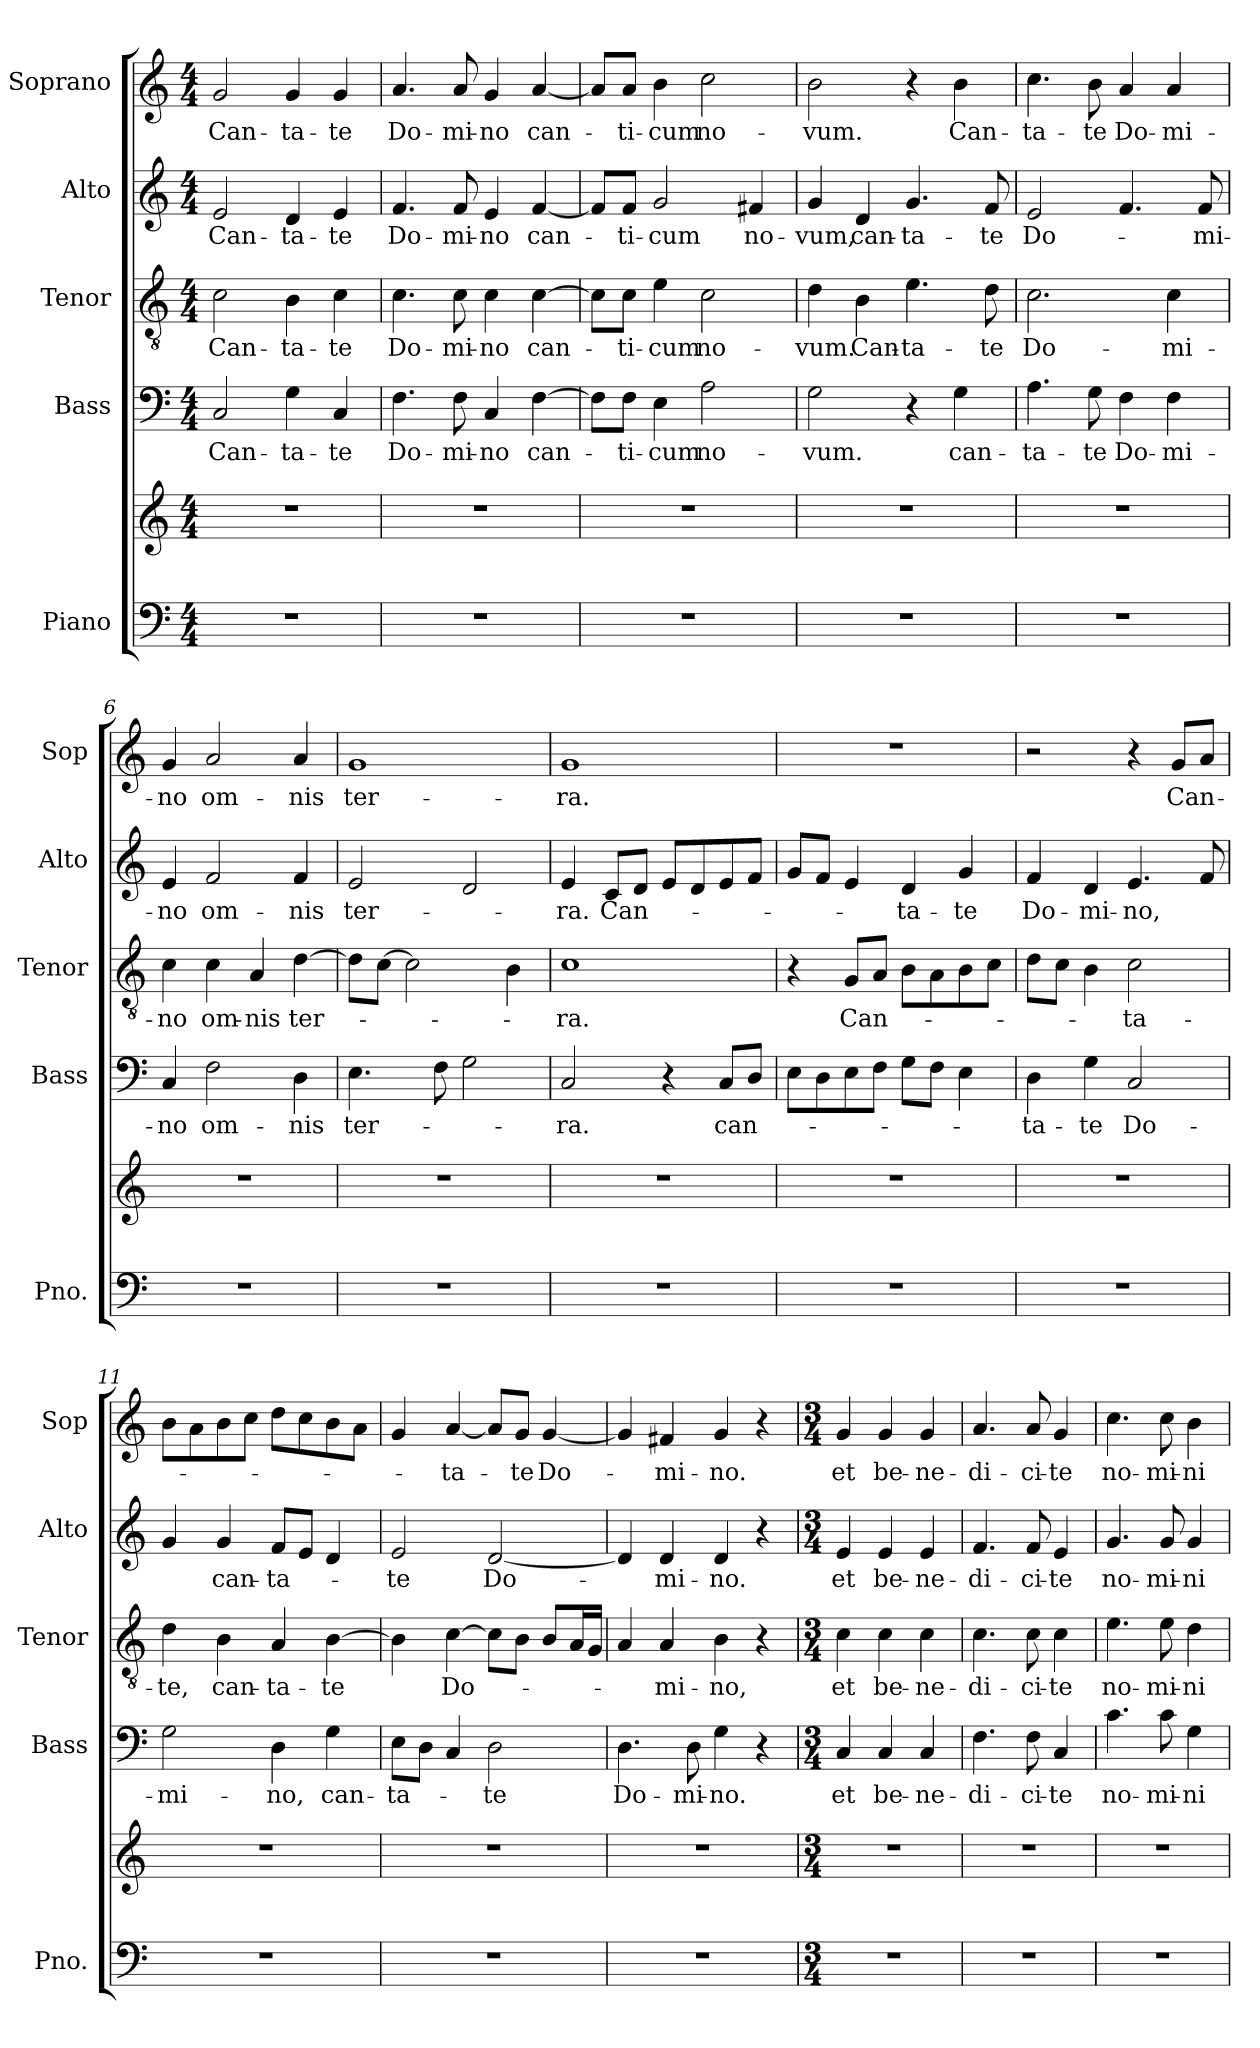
**kern	**kern	**kern	**text	**kern	**text	**kern	**text	**kern	**text
*part5	*part5	*part4	*part4	*part3	*part3	*part2	*part2	*part1	*part1
*staff6	*staff5	*staff4	*staff4	*staff3	*staff3	*staff2	*staff2	*staff1	*staff1
*I"Piano	*	*I"Bass	*	*I"Tenor	*	*I"Alto	*	*I"Soprano	*
*I'Pno.	*	*I'Bass	*	*I'Tenor	*	*I'Alto	*	*I'Sop	*
*clefF4	*clefG2	*clefF4	*	*clefGv2	*	*clefG2	*	*clefG2	*
*k[]	*k[]	*k[]	*	*k[]	*	*k[]	*	*k[]	*
*M4/4	*M4/4	*M4/4	*	*M4/4	*	*M4/4	*	*M4/4	*
*MM120	*MM120	*MM120	*	*MM120	*	*MM120	*	*MM120	*
=1	=1	=1	=1	=1	=1	=1	=1	=1	=1
!	!	!	!LO:LY:b	!	!LO:LY:b	!	!LO:LY:b	!	!LO:LY:b
1r	1r	2C/	Can-	2c\	Can-	2e/	Can-	2g/	Can-
!	!	!	!LO:LY:b	!	!LO:LY:b	!	!LO:LY:b	!	!LO:LY:b
.	.	4G\	-ta-	4B\	-ta-	4d/	-ta-	4g/	-ta-
!	!	!	!LO:LY:b	!	!LO:LY:b	!	!LO:LY:b	!	!LO:LY:b
.	.	4C/	-te	4c\	-te	4e/	-te	4g/	-te
=2	=2	=2	=2	=2	=2	=2	=2	=2	=2
!	!	!	!LO:LY:b	!	!LO:LY:b	!	!LO:LY:b	!	!LO:LY:b
1r	1r	4.F\	Do-	4.c\	Do-	4.f/	Do-	4.a/	Do-
!	!	!	!LO:LY:b	!	!LO:LY:b	!	!LO:LY:b	!	!LO:LY:b
.	.	8F\	-mi-	8c\	-mi-	8f/	-mi-	8a/	-mi-
!	!	!	!LO:LY:b	!	!LO:LY:b	!	!LO:LY:b	!	!LO:LY:b
.	.	4C/	-no	4c\	-no	4e/	-no	4g/	-no
!	!	!	!LO:LY:b	!	!LO:LY:b	!	!LO:LY:b	!	!LO:LY:b
.	.	[4F\	can-	[4c\	can-	[4f/	can-	[4a/	can-
=3	=3	=3	=3	=3	=3	=3	=3	=3	=3
1r	1r	8F\L]	.	8c\L]	.	8f/L]	.	8a/L]	.
!	!	!	!LO:LY:b	!	!LO:LY:b	!	!LO:LY:b	!	!LO:LY:b
.	.	8F\J	-ti-	8c\J	-ti-	8f/J	-ti-	8a/J	-ti-
!	!	!	!LO:LY:b	!	!LO:LY:b	!	!LO:LY:b	!	!LO:LY:b
.	.	4E\	-cum	4e\	-cum	2g/	-cum	4b\	-cum
!	!	!	!LO:LY:b	!	!LO:LY:b	!	!	!	!LO:LY:b
.	.	2A\	no-	2c\	no-	.	.	2cc\	no-
!	!	!	!	!	!	!	!LO:LY:b	!	!
.	.	.	.	.	.	4f#X/	no-	.	.
=4	=4	=4	=4	=4	=4	=4	=4	=4	=4
!	!	!	!LO:LY:b	!	!LO:LY:b	!	!LO:LY:b	!	!LO:LY:b
1r	1r	2G\	-vum.	4d\	-vum.	4g/	-vum,	2b\	-vum.
!	!	!	!	!	!LO:LY:b	!	!LO:LY:b	!	!
.	.	.	.	4B\	Can-	4d/	can-	.	.
!	!	!	!	!	!LO:LY:b	!	!LO:LY:b	!	!
.	.	4r	.	4.e\	-ta-	4.g/	-ta-	4r	.
!	!	!	!LO:LY:b	!	!	!	!	!	!LO:LY:b
.	.	4G\	can-	.	.	.	.	4b\	Can-
!	!	!	!	!	!LO:LY:b	!	!LO:LY:b	!	!
.	.	.	.	8d\	-te	8f/	-te	.	.
=5	=5	=5	=5	=5	=5	=5	=5	=5	=5
!	!	!	!LO:LY:b	!	!LO:LY:b	!	!LO:LY:b	!	!LO:LY:b
1r	1r	4.A\	-ta-	2.c\	Do-	2e/	Do-	4.cc\	-ta-
!	!	!	!LO:LY:b	!	!	!	!	!	!LO:LY:b
.	.	8G\	-te	.	.	.	.	8b\	-te
!	!	!	!LO:LY:b	!	!	!	!	!	!LO:LY:b
.	.	4F\	Do-	.	.	4.f/	.	4a/	Do-
!	!	!	!LO:LY:b	!	!LO:LY:b	!	!	!	!LO:LY:b
.	.	4F\	-mi-	4c\	-mi-	.	.	4a/	-mi-
!	!	!	!	!	!	!	!LO:LY:b	!	!
.	.	.	.	.	.	8f/	-mi-	.	.
!!LO:PB:g=z
=6	=6	=6	=6	=6	=6	=6	=6	=6	=6
!	!	!	!LO:LY:b	!	!LO:LY:b	!	!LO:LY:b	!	!LO:LY:b
1r	1r	4C/	-no	4c\	-no	4e/	-no	4g/	-no
!	!	!	!LO:LY:b	!	!LO:LY:b	!	!LO:LY:b	!	!LO:LY:b
.	.	2F\	om-	4c\	om-	2f/	om-	2a/	om-
!	!	!	!	!	!LO:LY:b	!	!	!	!
.	.	.	.	4A/	-nis	.	.	.	.
!	!	!	!LO:LY:b	!	!LO:LY:b	!	!LO:LY:b	!	!LO:LY:b
.	.	4D\	-nis	[4d\	ter-	4f/	-nis	4a/	-nis
=7	=7	=7	=7	=7	=7	=7	=7	=7	=7
!	!	!	!LO:LY:b	!	!	!	!LO:LY:b	!	!LO:LY:b
1r	1r	4.E\	ter-	8d\L]	.	2e/	ter-	1g	ter-
.	.	.	.	[8c\J	.	.	.	.	.
.	.	.	.	2c\]	.	.	.	.	.
.	.	8F\	.	.	.	.	.	.	.
.	.	2G\	.	.	.	2d/	.	.	.
.	.	.	.	4B\	.	.	.	.	.
=8	=8	=8	=8	=8	=8	=8	=8	=8	=8
!	!	!	!LO:LY:b	!	!LO:LY:b	!	!LO:LY:b	!	!LO:LY:b
1r	1r	2C/	-ra.	1c	-ra.	4e/	-ra.	1g	-ra.
!	!	!	!	!	!	!	!LO:LY:b	!	!
.	.	.	.	.	.	8c/L	Can-	.	.
.	.	.	.	.	.	8d/J	.	.	.
.	.	4r	.	.	.	8e/L	.	.	.
.	.	.	.	.	.	8d/	.	.	.
!	!	!	!LO:LY:b	!	!	!	!	!	!
.	.	8C/L	can-	.	.	8e/	.	.	.
.	.	8D/J	.	.	.	8f/J	.	.	.
=9	=9	=9	=9	=9	=9	=9	=9	=9	=9
1r	1r	8E\L	.	4r	.	8g/L	.	1r	.
.	.	8D\	.	.	.	8f/J	.	.	.
!	!	!	!	!	!LO:LY:b	!	!	!	!
.	.	8E\	.	8G/L	Can-	4e/	.	.	.
.	.	8F\J	.	8A/J	.	.	.	.	.
!	!	!	!	!	!	!	!LO:LY:b	!	!
.	.	8G\L	.	8B\L	.	4d/	-ta-	.	.
.	.	8F\J	.	8A\	.	.	.	.	.
!	!	!	!	!	!	!	!LO:LY:b	!	!
.	.	4E\	.	8B\	.	4g/	-te	.	.
.	.	.	.	8c\J	.	.	.	.	.
=10	=10	=10	=10	=10	=10	=10	=10	=10	=10
!	!	!	!LO:LY:b	!	!	!	!LO:LY:b	!	!
1r	1r	4D\	-ta-	8d\L	.	4f/	Do-	2r	.
.	.	.	.	8c\J	.	.	.	.	.
!	!	!	!LO:LY:b	!	!	!	!LO:LY:b	!	!
.	.	4G\	-te	4B\	.	4d/	-mi-	.	.
!	!	!	!LO:LY:b	!	!LO:LY:b	!	!LO:LY:b	!	!
.	.	2C/	Do-	2c\	-ta-	4.e/	-no,	4r	.
!	!	!	!	!	!	!	!	!	!LO:LY:b
.	.	.	.	.	.	.	.	8g/L	Can-
.	.	.	.	.	.	8f/	.	8a/J	.
!!LO:LB:g=z
=11	=11	=11	=11	=11	=11	=11	=11	=11	=11
!	!	!	!LO:LY:b	!	!LO:LY:b	!	!	!	!
1r	1r	2G\	-mi-	4d\	-te,	4g/	.	8b\L	.
.	.	.	.	.	.	.	.	8a\	.
!	!	!	!	!	!LO:LY:b	!	!LO:LY:b	!	!
.	.	.	.	4B\	can-	4g/	can-	8b\	.
.	.	.	.	.	.	.	.	8cc\J	.
!	!	!	!LO:LY:b	!	!LO:LY:b	!	!LO:LY:b	!	!
.	.	4D\	-no,	4A/	-ta-	8f/L	-ta-	8dd\L	.
.	.	.	.	.	.	8e/J	.	8cc\	.
!	!	!	!LO:LY:b	!	!LO:LY:b	!	!	!	!
.	.	4G\	can-	[4B\	-te	4d/	.	8b\	.
.	.	.	.	.	.	.	.	8a\J	.
=12	=12	=12	=12	=12	=12	=12	=12	=12	=12
!	!	!	!LO:LY:b	!	!	!	!LO:LY:b	!	!
1r	1r	8E\L	-ta-	4B\]	.	2e/	-te	4g/	.
.	.	8D\J	.	.	.	.	.	.	.
!	!	!	!	!	!LO:LY:b	!	!	!	!LO:LY:b
.	.	4C/	.	[4c\	Do-	.	.	[4a/	-ta-
!	!	!	!LO:LY:b	!	!	!	!LO:LY:b	!	!
.	.	2D\	-te	8c\L]	.	[2d/	Do-	8a/L]	.
!	!	!	!	!	!	!	!	!	!LO:LY:b
.	.	.	.	8B\J	.	.	.	8g/J	-te
!	!	!	!	!	!	!	!	!	!LO:LY:b
.	.	.	.	8B/L	.	.	.	[4g/	Do-
.	.	.	.	16A/L	.	.	.	.	.
.	.	.	.	16G/JJ	.	.	.	.	.
=13	=13	=13	=13	=13	=13	=13	=13	=13	=13
!	!	!	!LO:LY:b	!	!	!	!	!	!
1r	1r	4.D\	Do-	4A/	.	4d/]	.	4g/]	.
!	!	!	!	!	!LO:LY:b	!	!LO:LY:b	!	!LO:LY:b
.	.	.	.	4A/	-mi-	4d/	-mi-	4f#X/	-mi-
!	!	!	!LO:LY:b	!	!	!	!	!	!
.	.	8D\	-mi-	.	.	.	.	.	.
!	!	!	!LO:LY:b	!	!LO:LY:b	!	!LO:LY:b	!	!LO:LY:b
.	.	4G\	-no.	4B\	-no,	4d/	-no.	4g/	-no.
.	.	4r	.	4r	.	4r	.	4r	.
=14	=14	=14	=14	=14	=14	=14	=14	=14	=14
*M3/4	*M3/4	*M3/4	*	*M3/4	*	*M3/4	*	*M3/4	*
*	*	*	*	*	*	*	*	*MM180	*
!	!	!	!LO:LY:b	!	!LO:LY:b	!	!LO:LY:b	!	!LO:LY:b
2.r	2.r	4C/	et	4c\	et	4e/	et	4g/	et
!	!	!	!LO:LY:b	!	!LO:LY:b	!	!LO:LY:b	!	!LO:LY:b
.	.	4C/	be-	4c\	be-	4e/	be-	4g/	be-
!	!	!	!LO:LY:b	!	!LO:LY:b	!	!LO:LY:b	!	!LO:LY:b
.	.	4C/	-ne-	4c\	-ne-	4e/	-ne-	4g/	-ne-
=15	=15	=15	=15	=15	=15	=15	=15	=15	=15
!	!	!	!LO:LY:b	!	!LO:LY:b	!	!LO:LY:b	!	!LO:LY:b
2.r	2.r	4.F\	-di-	4.c\	-di-	4.f/	-di-	4.a/	-di-
!	!	!	!LO:LY:b	!	!LO:LY:b	!	!LO:LY:b	!	!LO:LY:b
.	.	8F\	-ci-	8c\	-ci-	8f/	-ci-	8a/	-ci-
!	!	!	!LO:LY:b	!	!LO:LY:b	!	!LO:LY:b	!	!LO:LY:b
.	.	4C/	-te	4c\	-te	4e/	-te	4g/	-te
=16	=16	=16	=16	=16	=16	=16	=16	=16	=16
!	!	!	!LO:LY:b	!	!LO:LY:b	!	!LO:LY:b	!	!LO:LY:b
2.r	2.r	4.c\	no-	4.e\	no-	4.g/	no-	4.cc\	no-
!	!	!	!LO:LY:b	!	!LO:LY:b	!	!LO:LY:b	!	!LO:LY:b
.	.	8c\	-mi-	8e\	-mi-	8g/	-mi-	8cc\	-mi-
!	!	!	!LO:LY:b	!	!LO:LY:b	!	!LO:LY:b	!	!LO:LY:b
.	.	4G\	-ni	4d\	-ni	4g/	-ni	4b\	-ni
=	=	=	=	=	=	=	=	=	=
*-	*-	*-	*-	*-	*-	*-	*-	*-	*-
